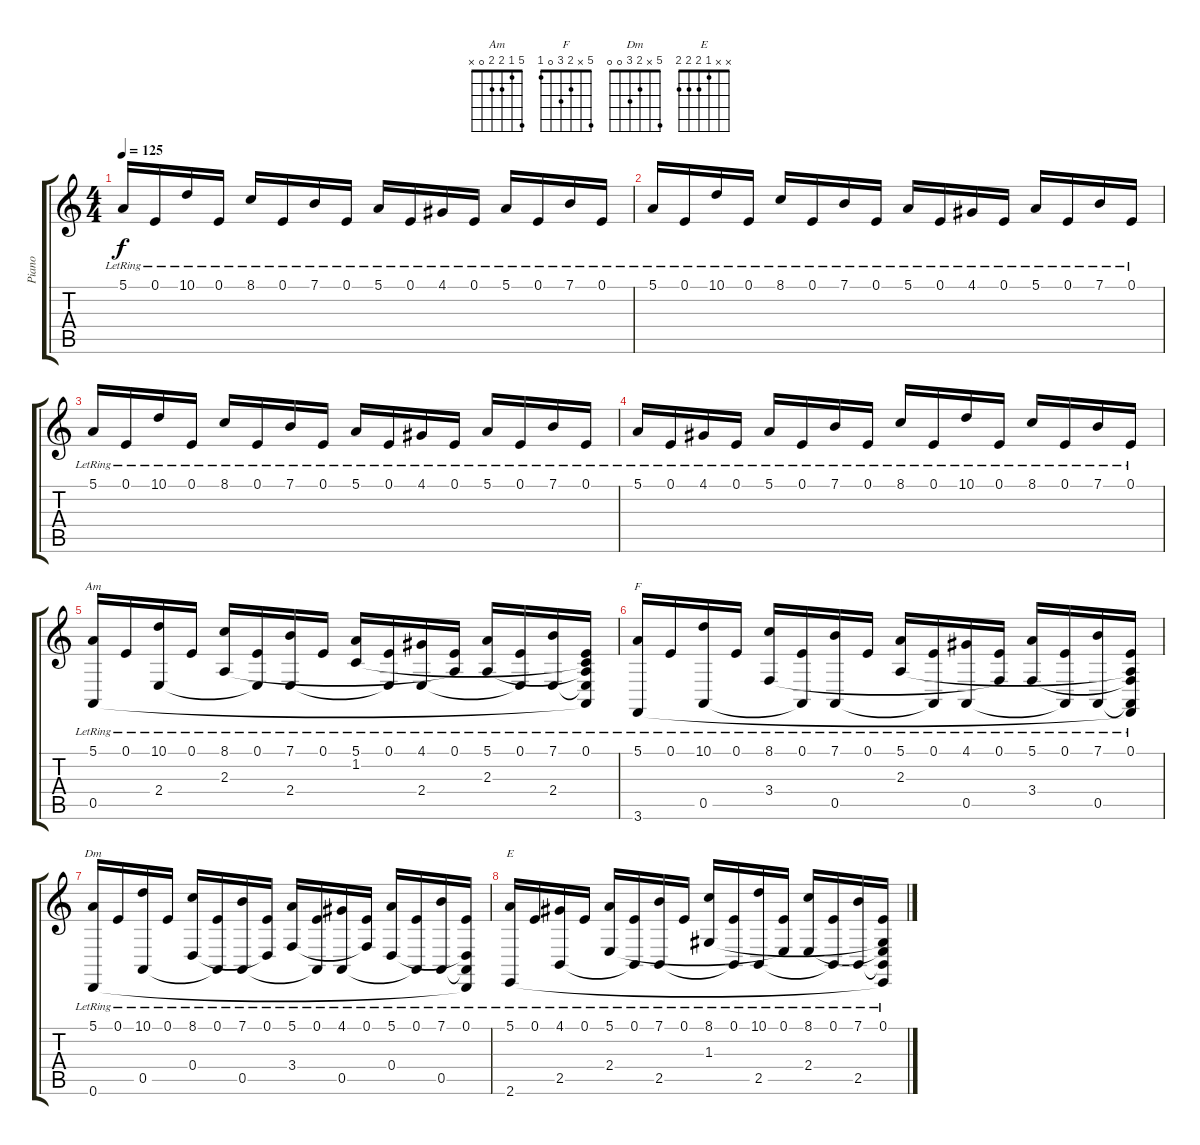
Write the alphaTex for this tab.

\track ("Piano" "Piano") {instrument acousticgrandpiano}
\staff {score tabs}
\tuning (E4 B3 G3 D3 A2 D2) {hide}
\chord ("Am" 5 1 2 2 0 x)
\chord ("F" 5 x 2 3 0 1)
\chord ("Dm" 5 x 2 3 0 0)
\chord ("E" x x 1 2 2 2)
\ts (4 4)
\tempo 125
\clef g2
\ks c
5.1{lr}.16{dy f instrument acousticgrandpiano} 0.1{lr}.16 10.1{lr}.16 0.1{lr}.16 8.1{lr}.16 0.1{lr}.16 7.1{lr}.16 0.1{lr}.16 5.1{lr}.16 0.1{lr}.16 4.1{lr}.16 0.1{lr}.16 5.1{lr}.16 0.1{lr}.16 7.1{lr}.16 0.1{lr}.16 |
5.1{lr}.16 0.1{lr}.16 10.1{lr}.16 0.1{lr}.16 8.1{lr}.16 0.1{lr}.16 7.1{lr}.16 0.1{lr}.16 5.1{lr}.16 0.1{lr}.16 4.1{lr}.16 0.1{lr}.16 5.1{lr}.16 0.1{lr}.16 7.1{lr}.16 0.1{lr}.16 |
5.1{lr}.16 0.1{lr}.16 10.1{lr}.16 0.1{lr}.16 8.1{lr}.16 0.1{lr}.16 7.1{lr}.16 0.1{lr}.16 5.1{lr}.16 0.1{lr}.16 4.1{lr}.16 0.1{lr}.16 5.1{lr}.16 0.1{lr}.16 7.1{lr}.16 0.1{lr}.16 |
5.1{lr}.16 0.1{lr}.16 4.1{lr}.16 0.1{lr}.16 5.1{lr}.16 0.1{lr}.16 7.1{lr}.16 0.1{lr}.16 8.1{lr}.16 0.1{lr}.16 10.1{lr}.16 0.1{lr}.16 8.1{lr}.16 0.1{lr}.16 7.1{lr}.16 0.1{lr}.16 |
(5.1{lr} 0.5{lr}).16{ch "Am"} 0.1{lr}.16 (10.1{lr} 2.4{lr}).16 0.1{lr}.16 (8.1{lr} 2.3{lr}).16 (0.1{lr} 2.4{t}).16 (7.1{lr} 2.4{lr}).16 0.1{lr}.16 (5.1{lr} 1.2{lr}).16 (0.1{lr} 2.4{t}).16 (4.1{lr} 2.4{lr}).16 (0.1{lr} 2.3{t}).16 (5.1{lr} 2.3{lr}).16 (0.1{lr} 2.4{t}).16 (7.1{lr} 2.4{lr}).16 (0.1{lr} 1.2{t} 2.3{t} 2.4{t} 0.5{t}).16 |
(5.1{lr} 3.6{lr}).16{ch "F"} 0.1{lr}.16 (10.1{lr} 0.5{lr}).16 0.1{lr}.16 (8.1{lr} 3.4{lr}).16 (0.1{lr} 0.5{t}).16 (7.1{lr} 0.5{lr}).16 0.1{lr}.16 (5.1{lr} 2.3{lr}).16 (0.1{lr} 0.5{t}).16 (4.1{lr} 0.5{lr}).16 (0.1{lr} 3.4{t}).16 (5.1{lr} 3.4{lr}).16 (0.1{lr} 0.5{t}).16 (7.1{lr} 0.5{lr}).16 (0.1{lr} 2.3{t} 3.4{t} 0.5{t} 3.6{t}).16 |
(5.1{lr} 0.6{lr}).16{ch "Dm"} 0.1{lr}.16 (10.1{lr} 0.5{lr}).16 0.1{lr}.16 (8.1{lr} 0.4{lr}).16 (0.1{lr} 0.5{t}).16 (7.1{lr} 0.5{lr}).16 (0.1{lr} 0.4{t}).16 (5.1{lr} 3.4{lr}).16 (0.1{lr} 0.5{t}).16 (4.1{lr} 0.5{lr}).16 (0.1{lr} 3.4{t}).16 (5.1{lr} 0.4{lr}).16 (0.1{lr} 0.5{t}).16 (7.1{lr} 0.5{lr}).16 (0.1{lr} 0.4{t} 0.5{t} 0.6{t}).16 |
(5.1{lr} 2.6{lr}).16{ch "E"} 0.1{lr}.16 (4.1{lr} 2.5{lr}).16 0.1{lr}.16 (5.1{lr} 2.4{lr}).16 (0.1{lr} 2.5{t}).16 (7.1{lr} 2.5{lr}).16 0.1{lr}.16 (8.1{lr} 1.3{lr}).16 (0.1{lr} 2.5{t}).16 (10.1{lr} 2.5{lr}).16 (0.1{lr} 2.4{t}).16 (8.1{lr} 2.4{lr}).16 (0.1{lr} 2.5{t}).16 (7.1{lr} 2.5{lr}).16 (0.1{lr} 1.3{t} 2.4{t} 2.5{t} 2.6{t}).16
